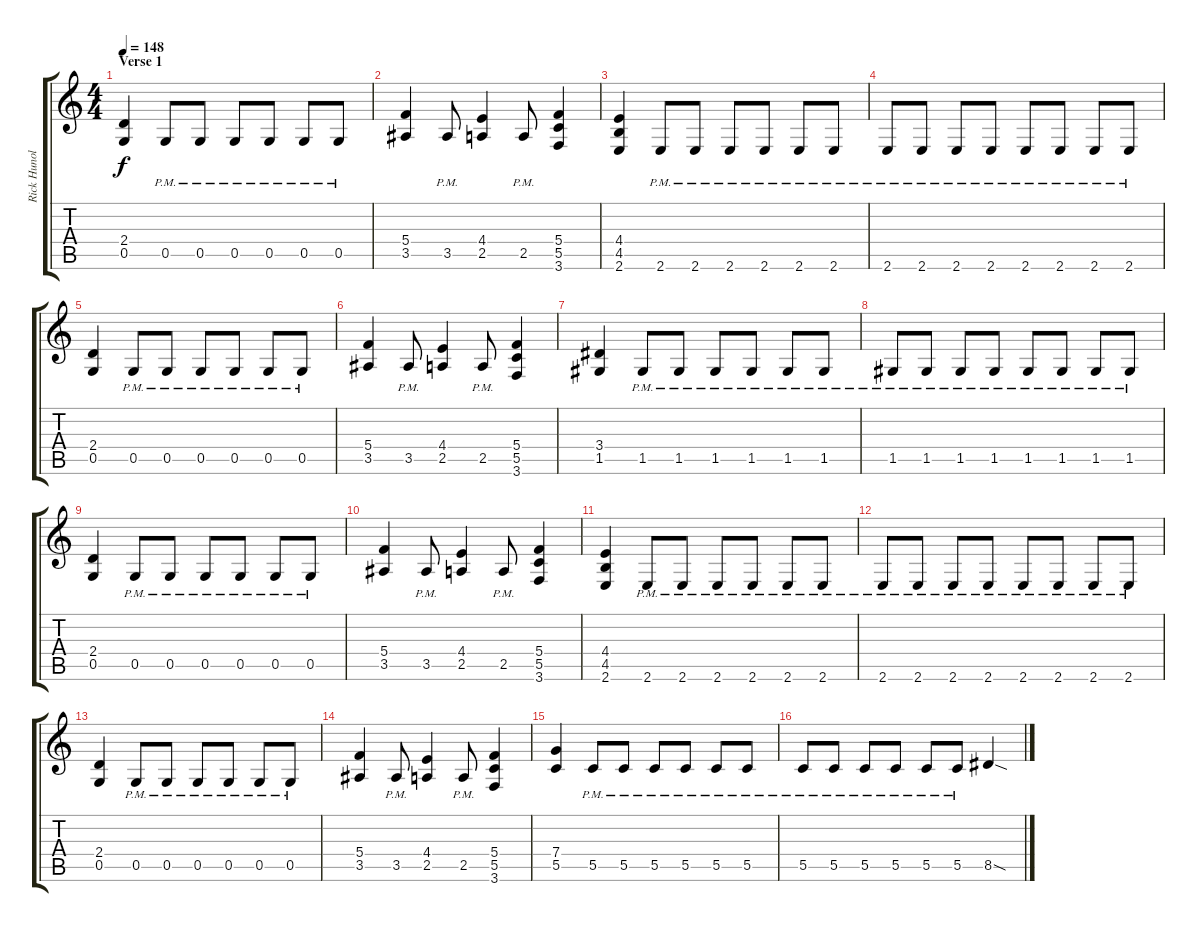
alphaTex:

\track ("Rick Hunolt" "Rick Hunol") {instrument distortionguitar}
\staff {score tabs}
\tuning (D4 A3 F3 C3 G2 D2) {hide}
\ts (4 4)
\section ("" "Verse 1")
\tempo 148
\clef g2
\ks c
(2.4 0.5).4{dy f} 0.5{pm}.8 0.5{pm}.8 0.5{pm}.8 0.5{pm}.8 0.5{pm}.8 0.5{pm}.8 |
(5.4 3.5).4 3.5{pm}.8 (4.4 2.5).4 2.5{pm}.8 (5.4 5.5 3.6).4 |
(4.4 4.5 2.6).4 2.6{pm}.8 2.6{pm}.8 2.6{pm}.8 2.6{pm}.8 2.6{pm}.8 2.6{pm}.8 |
2.6{pm}.8 2.6{pm}.8 2.6{pm}.8 2.6{pm}.8 2.6{pm}.8 2.6{pm}.8 2.6{pm}.8 2.6{pm}.8 |
(2.4 0.5).4 0.5{pm}.8 0.5{pm}.8 0.5{pm}.8 0.5{pm}.8 0.5{pm}.8 0.5{pm}.8 |
(5.4 3.5).4 3.5{pm}.8 (4.4 2.5).4 2.5{pm}.8 (5.4 5.5 3.6).4 |
(3.4 1.5).4 1.5{pm}.8 1.5{pm}.8 1.5{pm}.8 1.5{pm}.8 1.5{pm}.8 1.5{pm}.8 |
1.5{pm}.8 1.5{pm}.8 1.5{pm}.8 1.5{pm}.8 1.5{pm}.8 1.5{pm}.8 1.5{pm}.8 1.5{pm}.8 |
(2.4 0.5).4 0.5{pm}.8 0.5{pm}.8 0.5{pm}.8 0.5{pm}.8 0.5{pm}.8 0.5{pm}.8 |
(5.4 3.5).4 3.5{pm}.8 (4.4 2.5).4 2.5{pm}.8 (5.4 5.5 3.6).4 |
(4.4 4.5 2.6).4 2.6{pm}.8 2.6{pm}.8 2.6{pm}.8 2.6{pm}.8 2.6{pm}.8 2.6{pm}.8 |
2.6{pm}.8 2.6{pm}.8 2.6{pm}.8 2.6{pm}.8 2.6{pm}.8 2.6{pm}.8 2.6{pm}.8 2.6{pm}.8 |
(2.4 0.5).4 0.5{pm}.8 0.5{pm}.8 0.5{pm}.8 0.5{pm}.8 0.5{pm}.8 0.5{pm}.8 |
(5.4 3.5).4 3.5{pm}.8 (4.4 2.5).4 2.5{pm}.8 (5.4 5.5 3.6).4 |
(7.4 5.5).4 5.5{pm}.8 5.5{pm}.8 5.5{pm}.8 5.5{pm}.8 5.5{pm}.8 5.5{pm}.8 |
5.5{pm}.8 5.5{pm}.8 5.5{pm}.8 5.5{pm}.8 5.5{pm}.8 5.5{pm}.8 8.5{sod}.4
